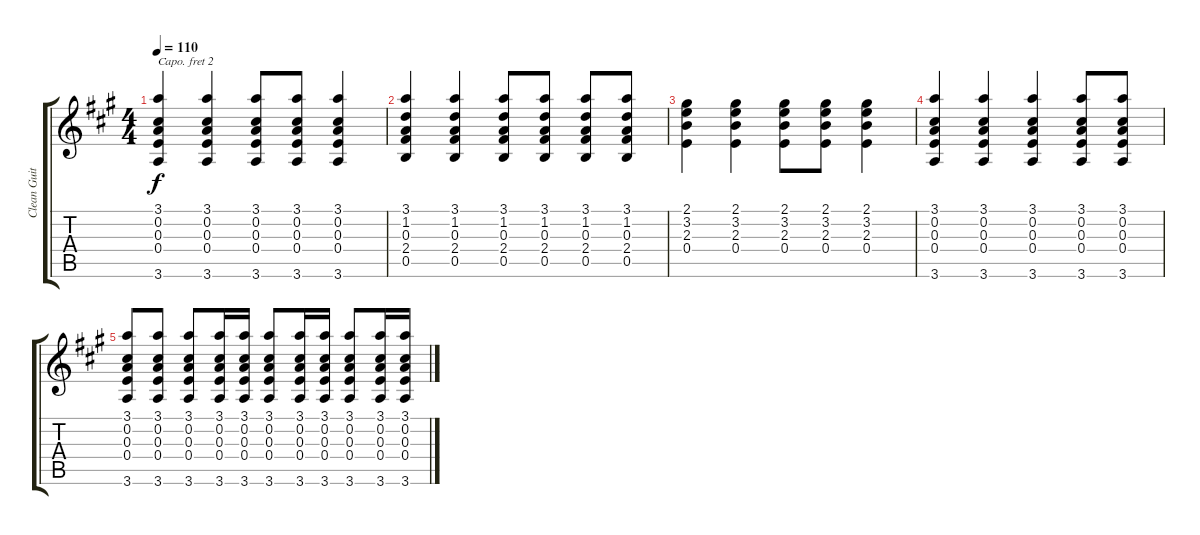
\track ("Clean Guitar" "Clean Guit") {instrument electricguitarclean}
\staff {score tabs}
\capo 2
\tuning (E4 B3 G3 D3 A2 E2) {hide}
\ts (4 4)
\tempo 110
\clef g2
\ks a
(3.1 0.2 0.3 0.4 3.6).4{dy f} (3.1 0.2 0.3 0.4 3.6).4 (3.1 0.2 0.3 0.4 3.6).8 (3.1 0.2 0.3 0.4 3.6).8 (3.1 0.2 0.3 0.4 3.6).4 |
(3.1 1.2 0.3 2.4 0.5).4 (3.1 1.2 0.3 2.4 0.5).4 (3.1 1.2 0.3 2.4 0.5).8 (3.1 1.2 0.3 2.4 0.5).8 (3.1 1.2 0.3 2.4 0.5).8 (3.1 1.2 0.3 2.4 0.5).8 |
(2.1 3.2 2.3 0.4).4 (2.1 3.2 2.3 0.4).4 (2.1 3.2 2.3 0.4).8 (2.1 3.2 2.3 0.4).8 (2.1 3.2 2.3 0.4).4 |
(3.1 0.2 0.3 0.4 3.6).4 (3.1 0.2 0.3 0.4 3.6).4 (3.1 0.2 0.3 0.4 3.6).4 (3.1 0.2 0.3 0.4 3.6).8 (3.1 0.2 0.3 0.4 3.6).8 |
(3.1 0.2 0.3 0.4 3.6).8 (3.1 0.2 0.3 0.4 3.6).8 (3.1 0.2 0.3 0.4 3.6).8 (3.1 0.2 0.3 0.4 3.6).16 (3.1 0.2 0.3 0.4 3.6).16 (3.1 0.2 0.3 0.4 3.6).8 (3.1 0.2 0.3 0.4 3.6).16 (3.1 0.2 0.3 0.4 3.6).16 (3.1 0.2 0.3 0.4 3.6).8 (3.1 0.2 0.3 0.4 3.6).16 (3.1 0.2 0.3 0.4 3.6).16
